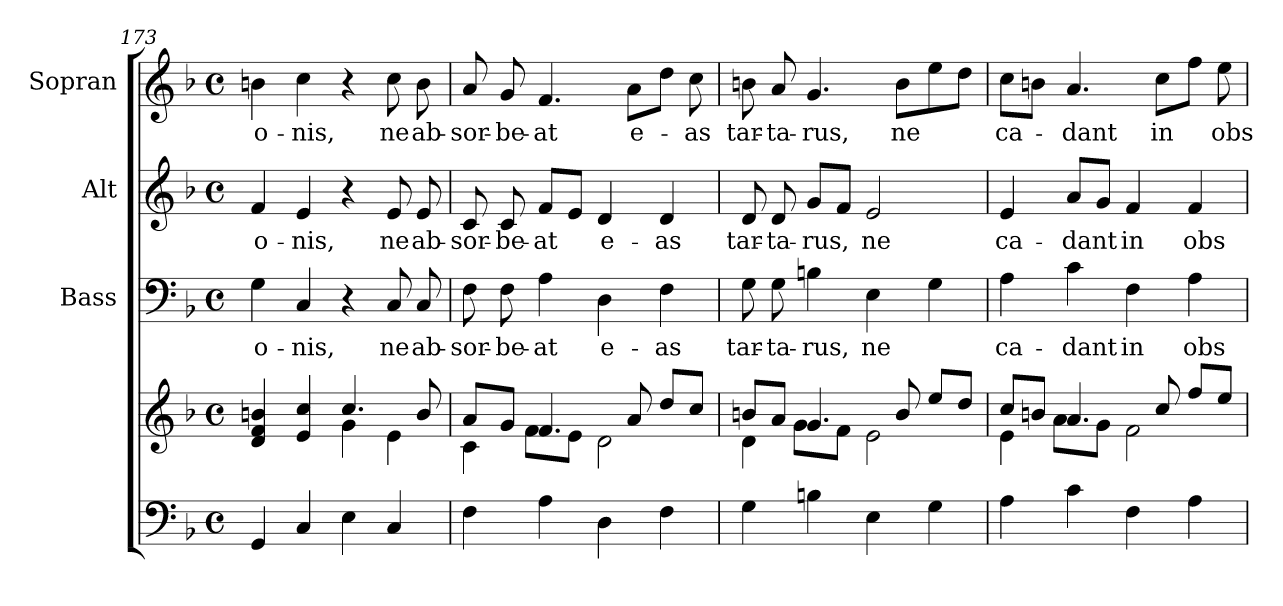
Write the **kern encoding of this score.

**kern	**kern	**kern	**text	**kern	**text	**kern	**text
*part4	*part4	*part3	*part3	*part2	*part2	*part1	*part1
*staff5	*staff4	*staff3	*staff3	*staff2	*staff2	*staff1	*staff1
*	*	*I"Bass	*	*I"Alt	*	*I"Sopran	*
*	*	*I'B.	*	*I'A.	*	*I'S.	*
*clefF4	*clefG2	*clefF4	*	*clefG2	*	*clefG2	*
*k[b-]	*k[b-]	*k[b-]	*	*k[b-]	*	*k[b-]	*
*F:	*F:	*F:	*	*F:	*	*F:	*
*M4/4	*M4/4	*M4/4	*	*M4/4	*	*M4/4	*
*met(c)	*met(c)	*met(c)	*	*met(c)	*	*met(c)	*
=173	=173	=173	=173	=173	=173	=173	=173
*	*^	*	*	*	*	*	*
!	!	!	!	!LO:LY:b	!	!LO:LY:b	!	!LO:LY:b
4GG/	4d/ 4f/ 4bn/	2ryy	4G\	-o-	4f/	-o-	4bn\	-o-
!	!	!	!	!LO:LY:b	!	!LO:LY:b	!	!LO:LY:b
4C/	4e/ 4cc/	.	4C/	-nis,	4e/	-nis,	4cc\	-nis,
4E\	4.cc/	4g\	4r	.	4r	.	4r	.
!	!	!	!	!LO:LY:b	!	!LO:LY:b	!	!LO:LY:b
4C/	.	4e\	8C/	ne	8e/	ne	8cc\	ne
!	!	!	!	!LO:LY:b	!	!LO:LY:b	!	!LO:LY:b
.	8b/	.	8C/	ab-	8e/	ab-	8b\	ab-
=174	=174	=174	=174	=174	=174	=174	=174	=174
!	!	!	!	!LO:LY:b	!	!LO:LY:b	!	!LO:LY:b
4F\	8a/L	4c\	8F\	-sor-	8c/	-sor-	8a/	-sor-
!	!	!	!	!LO:LY:b	!	!LO:LY:b	!	!LO:LY:b
.	8g/J	.	8F\	-be-	8c/	-be-	8g/	-be-
!	!	!	!	!LO:LY:b	!	!LO:LY:b	!	!LO:LY:b
4A\	4.f/	8f\L	4A\	-at	8f/L	-at	4.f/	-at
.	.	8e\J	.	.	8e/J	.	.	.
!	!	!	!	!LO:LY:b	!	!LO:LY:b	!	!
4D\	.	2d\	4D\	e-	4d/	e-	.	.
!	!	!	!	!	!	!	!	!LO:LY:b
.	8a/	.	.	.	.	.	8a\L	e-
!	!	!	!	!LO:LY:b	!	!LO:LY:b	!	!
4F\	8dd/L	.	4F\	-as	4d/	-as	8dd\J	.
!	!	!	!	!	!	!	!	!LO:LY:b
.	8cc/J	.	.	.	.	.	8cc\	-as
!!LO:LB:g=z
=175	=175	=175	=175	=175	=175	=175	=175	=175
!	!	!	!	!LO:LY:b	!	!LO:LY:b	!	!LO:LY:b
4G\	8bn/L	4d\	8G\	tar-	8d/	tar-	8bn\	tar-
!	!	!	!	!LO:LY:b	!	!LO:LY:b	!	!LO:LY:b
.	8a/J	.	8G\	-ta-	8d/	-ta-	8a/	-ta-
!	!	!	!	!LO:LY:b	!	!LO:LY:b	!	!LO:LY:b
4Bn\	4.g/	8g\L	4Bn\	-rus,	8g/L	-rus,	4.g/	-rus,
.	.	8f\J	.	.	8f/J	.	.	.
!	!	!	!	!LO:LY:b	!	!LO:LY:b	!	!
4E\	.	2e\	4E\	ne	2e/	ne	.	.
!	!	!	!	!	!	!	!	!LO:LY:b
.	8b/	.	.	.	.	.	8b\L	ne
4G\	8ee/L	.	4G\	.	.	.	8ee\	.
.	8dd/J	.	.	.	.	.	8dd\J	.
=176	=176	=176	=176	=176	=176	=176	=176	=176
!	!	!	!	!LO:LY:b	!	!LO:LY:b	!	!LO:LY:b
4A\	8cc/L	4e\	4A\	ca-	4e/	ca-	8cc\L	ca-
.	8bn/J	.	.	.	.	.	8bn\J	.
!	!	!	!	!LO:LY:b	!	!LO:LY:b	!	!LO:LY:b
4c\	4.a/	8a\L	4c\	-dant	8a/L	-dant	4.a/	-dant
.	.	8g\J	.	.	8g/J	.	.	.
!	!	!	!	!LO:LY:b	!	!LO:LY:b	!	!
4F\	.	2f\	4F\	in	4f/	in	.	.
!	!	!	!	!	!	!	!	!LO:LY:b
.	8cc/	.	.	.	.	.	8cc\L	in
!	!	!	!	!LO:LY:b	!	!LO:LY:b	!	!
4A\	8ff/L	.	4A\	obs-	4f/	obs-	8ff\J	.
!	!	!	!	!	!	!	!	!LO:LY:b
.	8ee/J	.	.	.	.	.	8ee\	obs-
*	*v	*v	*	*	*	*	*	*
=	=	=	=	=	=	=	=
*-	*-	*-	*-	*-	*-	*-	*-
